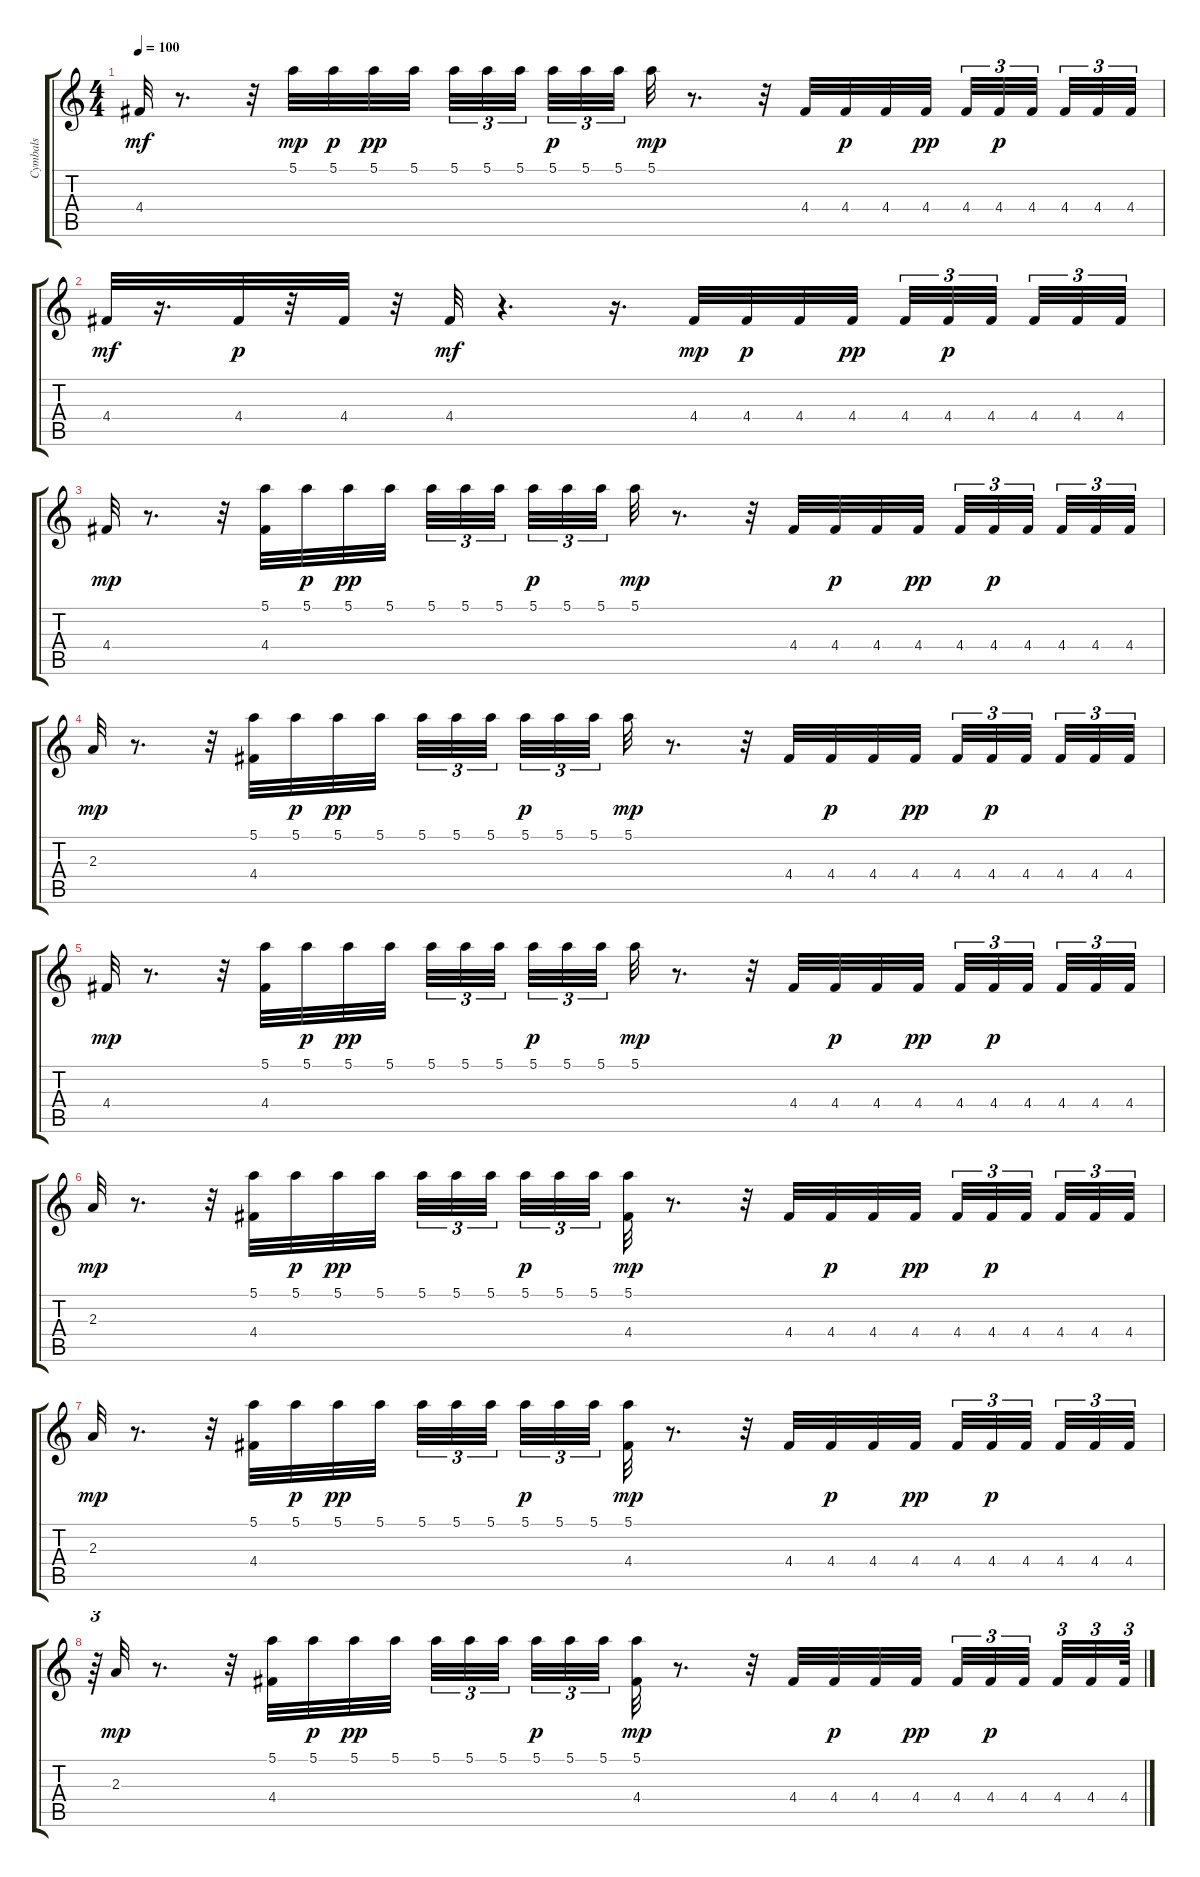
\track ("Cymbals" "Cymbals") {instrument acousticguitarnylon}
\staff {score tabs}
\tuning (E4 B3 G3 D3 A2 E2) {hide}
\ts (4 4)
\tempo 100
\clef g2
\ks c
4.4.32{dy mf} r.8{d} r.32 5.1.32{dy mp} 5.1.32{dy p} 5.1.32{dy pp} 5.1.32 5.1.32{tu (3 2)} 5.1.32{tu (3 2)} 5.1.32{tu (3 2)} 5.1.32{tu (3 2) dy p} 5.1.32{tu (3 2)} 5.1.32{tu (3 2)} 5.1.32{dy mp} r.8{d} r.32 4.4.32 4.4.32{dy p} 4.4.32 4.4.32{dy pp} 4.4.32{tu (3 2)} 4.4.32{tu (3 2) dy p} 4.4.32{tu (3 2)} 4.4.32{tu (3 2)} 4.4.32{tu (3 2)} 4.4.32{tu (3 2)} |
4.4.32{dy mf} r.16{d} 4.4.32{dy p} r.32 4.4.32 r.32 4.4.32{dy mf} r.4{d} r.16{d} 4.4.32{dy mp} 4.4.32{dy p} 4.4.32 4.4.32{dy pp} 4.4.32{tu (3 2)} 4.4.32{tu (3 2) dy p} 4.4.32{tu (3 2)} 4.4.32{tu (3 2)} 4.4.32{tu (3 2)} 4.4.32{tu (3 2)} |
4.4.32{dy mp} r.8{d} r.32 (5.1 4.4).32 5.1.32{dy p} 5.1.32{dy pp} 5.1.32 5.1.32{tu (3 2)} 5.1.32{tu (3 2)} 5.1.32{tu (3 2)} 5.1.32{tu (3 2) dy p} 5.1.32{tu (3 2)} 5.1.32{tu (3 2)} 5.1.32{dy mp} r.8{d} r.32 4.4.32 4.4.32{dy p} 4.4.32 4.4.32{dy pp} 4.4.32{tu (3 2)} 4.4.32{tu (3 2) dy p} 4.4.32{tu (3 2)} 4.4.32{tu (3 2)} 4.4.32{tu (3 2)} 4.4.32{tu (3 2)} |
2.3.32{dy mp} r.8{d} r.32 (5.1 4.4).32 5.1.32{dy p} 5.1.32{dy pp} 5.1.32 5.1.32{tu (3 2)} 5.1.32{tu (3 2)} 5.1.32{tu (3 2)} 5.1.32{tu (3 2) dy p} 5.1.32{tu (3 2)} 5.1.32{tu (3 2)} 5.1.32{dy mp} r.8{d} r.32 4.4.32 4.4.32{dy p} 4.4.32 4.4.32{dy pp} 4.4.32{tu (3 2)} 4.4.32{tu (3 2) dy p} 4.4.32{tu (3 2)} 4.4.32{tu (3 2)} 4.4.32{tu (3 2)} 4.4.32{tu (3 2)} |
4.4.32{dy mp} r.8{d} r.32 (5.1 4.4).32 5.1.32{dy p} 5.1.32{dy pp} 5.1.32 5.1.32{tu (3 2)} 5.1.32{tu (3 2)} 5.1.32{tu (3 2)} 5.1.32{tu (3 2) dy p} 5.1.32{tu (3 2)} 5.1.32{tu (3 2)} 5.1.32{dy mp} r.8{d} r.32 4.4.32 4.4.32{dy p} 4.4.32 4.4.32{dy pp} 4.4.32{tu (3 2)} 4.4.32{tu (3 2) dy p} 4.4.32{tu (3 2)} 4.4.32{tu (3 2)} 4.4.32{tu (3 2)} 4.4.32{tu (3 2)} |
2.3.32{dy mp} r.8{d} r.32 (5.1 4.4).32 5.1.32{dy p} 5.1.32{dy pp} 5.1.32 5.1.32{tu (3 2)} 5.1.32{tu (3 2)} 5.1.32{tu (3 2)} 5.1.32{tu (3 2) dy p} 5.1.32{tu (3 2)} 5.1.32{tu (3 2)} (5.1 4.4).32{dy mp} r.8{d} r.32 4.4.32 4.4.32{dy p} 4.4.32 4.4.32{dy pp} 4.4.32{tu (3 2)} 4.4.32{tu (3 2) dy p} 4.4.32{tu (3 2)} 4.4.32{tu (3 2)} 4.4.32{tu (3 2)} 4.4.32{tu (3 2)} |
2.3.32{dy mp} r.8{d} r.32 (5.1 4.4).32 5.1.32{dy p} 5.1.32{dy pp} 5.1.32 5.1.32{tu (3 2)} 5.1.32{tu (3 2)} 5.1.32{tu (3 2)} 5.1.32{tu (3 2) dy p} 5.1.32{tu (3 2)} 5.1.32{tu (3 2)} (5.1 4.4).32{dy mp} r.8{d} r.32 4.4.32 4.4.32{dy p} 4.4.32 4.4.32{dy pp} 4.4.32{tu (3 2)} 4.4.32{tu (3 2) dy p} 4.4.32{tu (3 2)} 4.4.32{tu (3 2)} 4.4.32{tu (3 2)} 4.4.32{tu (3 2)} |
r.64{tu (3 2)} 2.3.32{dy mp} r.8{d} r.32 (5.1 4.4).32 5.1.32{dy p} 5.1.32{dy pp} 5.1.32 5.1.32{tu (3 2)} 5.1.32{tu (3 2)} 5.1.32{tu (3 2)} 5.1.32{tu (3 2) dy p} 5.1.32{tu (3 2)} 5.1.32{tu (3 2)} (5.1 4.4).32{dy mp} r.8{d} r.32 4.4.32 4.4.32{dy p} 4.4.32 4.4.32{dy pp} 4.4.32{tu (3 2)} 4.4.32{tu (3 2) dy p} 4.4.32{tu (3 2)} 4.4.32{tu (3 2)} 4.4.32{tu (3 2)} 4.4.64{tu (3 2)}
